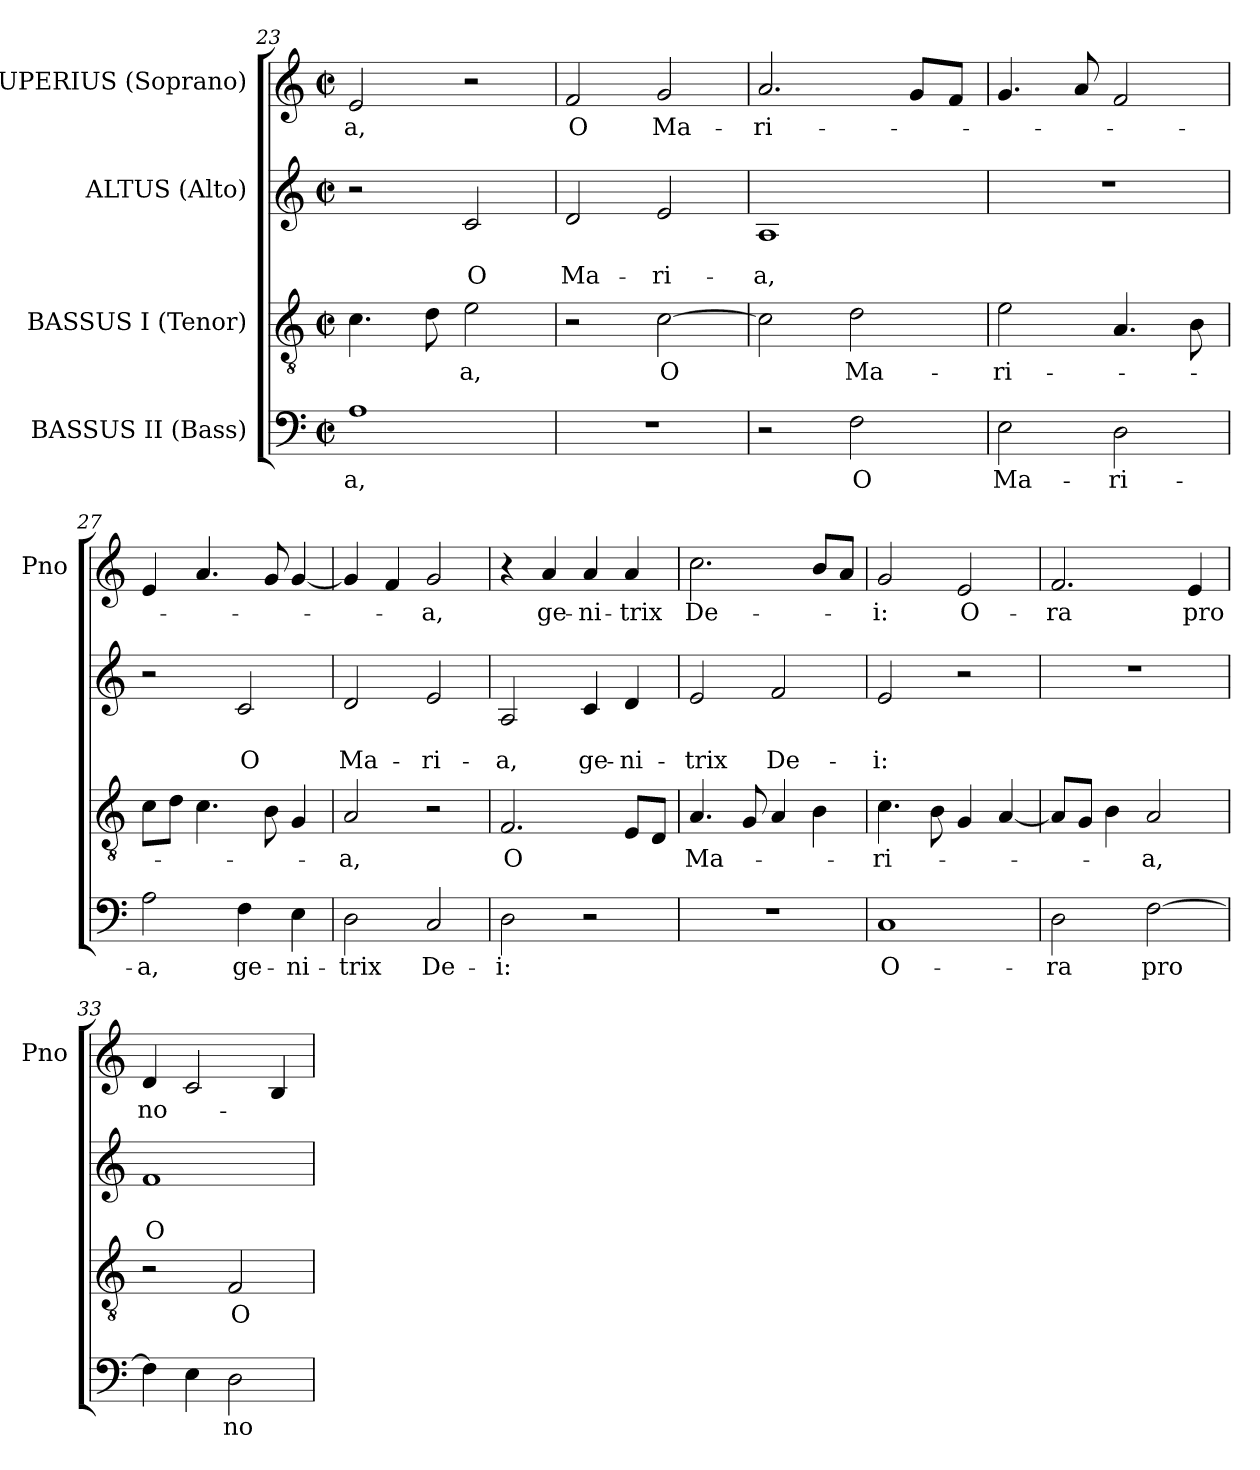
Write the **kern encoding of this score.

**kern	**text	**kern	**text	**kern	**text	**text	**kern	**text
*part4	*part4	*part3	*part3	*part2	*part2	*part2	*part1	*part1
*staff4	*staff4	*staff3	*staff3	*staff2	*staff2	*staff2	*staff1	*staff1
*I"BASSUS II (Bass)	*	*I"BASSUS I (Tenor)	*	*I"ALTUS (Alto)	*	*	*I"SUPERIUS (Soprano)	*
*	*	*	*	*	*	*	*I'Pno	*
*clefF4	*	*clefGv2	*	*clefG2	*	*	*clefG2	*
*k[]	*	*k[]	*	*k[]	*	*	*k[]	*
*C:	*	*C:	*	*C:	*	*	*C:	*
*M2/2	*	*M2/2	*	*M2/2	*	*	*M2/2	*
*met(c|)	*	*met(c|)	*	*met(c|)	*	*	*met(c|)	*
=23	=23	=23	=23	=23	=23	=23	=23	=23
!	!LO:LY:b	!	!	!	!	!	!	!
!	!	!	!	!	!	!	!	!LO:LY:b
1A	-a,	4.c\	.	2r	.	.	2e/	-a,
.	.	8d\	.	.	.	.	.	.
!	!	!	!LO:LY:b	!	!	!	!	!
!	!	!	!	!	!	!LO:LY:b	!	!
.	.	2e\	-a,	2c/	.	O	2r	.
=24	=24	=24	=24	=24	=24	=24	=24	=24
!	!	!	!	!	!	!LO:LY:b	!	!
!	!	!	!	!	!	!	!	!LO:LY:b
1r	.	2r	.	2d/	.	Ma-	2f/	O
!	!	!	!LO:LY:b	!	!	!	!	!
!	!	!	!	!	!	!LO:LY:b	!	!
!	!	!	!	!	!	!	!	!LO:LY:b
.	.	[2c\	O	2e/	.	-ri-	2g/	Ma-
=25	=25	=25	=25	=25	=25	=25	=25	=25
!	!	!	!	!	!	!LO:LY:b	!	!
!	!	!	!	!	!	!	!	!LO:LY:b
2r	.	2c\]	.	1A	.	-a,	2.a/	-ri-
!	!LO:LY:b	!	!	!	!	!	!	!
!	!	!	!LO:LY:b	!	!	!	!	!
2F\	O	2d\	Ma-	.	.	.	.	.
.	.	.	.	.	.	.	8g/L	.
.	.	.	.	.	.	.	8f/J	.
=26	=26	=26	=26	=26	=26	=26	=26	=26
!	!LO:LY:b	!	!	!	!	!	!	!
!	!	!	!LO:LY:b	!	!	!	!	!
2E\	Ma-	2e\	-ri-	1r	.	.	4.g/	.
.	.	.	.	.	.	.	8a/	.
!	!LO:LY:b	!	!	!	!	!	!	!
2D\	-ri-	4.A/	.	.	.	.	2f/	.
.	.	8B\	.	.	.	.	.	.
=27	=27	=27	=27	=27	=27	=27	=27	=27
!	!LO:LY:b	!	!	!	!	!	!	!
2A\	-a,	8c\L	.	2r	.	.	4e/	.
.	.	8d\J	.	.	.	.	.	.
.	.	4.c\	.	.	.	.	4.a/	.
!	!LO:LY:b	!	!	!	!	!	!	!
!	!	!	!	!	!	!LO:LY:b	!	!
4F\	ge-	.	.	2c/	.	O	.	.
.	.	8B\	.	.	.	.	8g/	.
!	!LO:LY:b	!	!	!	!	!	!	!
4E\	-ni-	4G/	.	.	.	.	[4g/	.
=28	=28	=28	=28	=28	=28	=28	=28	=28
!	!LO:LY:b	!	!	!	!	!	!	!
!	!	!	!LO:LY:b	!	!	!	!	!
!	!	!	!	!	!	!LO:LY:b	!	!
2D\	-trix	2A/	-a,	2d/	.	Ma-	4g/]	.
.	.	.	.	.	.	.	4f/	.
!	!LO:LY:b	!	!	!	!	!	!	!
!	!	!	!	!	!	!LO:LY:b	!	!
!	!	!	!	!	!	!	!	!LO:LY:b
2C/	De-	2r	.	2e/	.	-ri-	2g/	-a,
!!LO:LB:g=z
=29	=29	=29	=29	=29	=29	=29	=29	=29
!	!LO:LY:b	!	!	!	!	!	!	!
!	!	!	!LO:LY:b	!	!	!	!	!
!	!	!	!	!	!	!LO:LY:b	!	!
2D\	-i:	2.F/	O	2A/	.	-a,	4r	.
!	!	!	!	!	!	!	!	!LO:LY:b
.	.	.	.	.	.	.	4a/	ge-
!	!	!	!	!	!	!LO:LY:b	!	!
!	!	!	!	!	!	!	!	!LO:LY:b
2r	.	.	.	4c/	.	ge-	4a/	-ni-
!	!	!	!	!	!	!LO:LY:b	!	!
!	!	!	!	!	!	!	!	!LO:LY:b
.	.	8E/L	.	4d/	.	-ni-	4a/	-trix
.	.	8D/J	.	.	.	.	.	.
=30	=30	=30	=30	=30	=30	=30	=30	=30
!	!	!	!LO:LY:b	!	!	!	!	!
!	!	!	!	!	!	!LO:LY:b	!	!
!	!	!	!	!	!	!	!	!LO:LY:b
1r	.	4.A/	Ma-	2e/	.	-trix	2.cc\	De-
.	.	8G/	.	.	.	.	.	.
!	!	!	!	!	!	!LO:LY:b	!	!
.	.	4A/	.	2f/	.	De-	.	.
.	.	4B\	.	.	.	.	8b/L	.
.	.	.	.	.	.	.	8a/J	.
=31	=31	=31	=31	=31	=31	=31	=31	=31
!	!LO:LY:b	!	!	!	!	!	!	!
!	!	!	!LO:LY:b	!	!	!	!	!
!	!	!	!	!	!	!LO:LY:b	!	!
!	!	!	!	!	!	!	!	!LO:LY:b
1C	O-	4.c\	-ri-	2e/	.	-i:	2g/	-i:
.	.	8B\	.	.	.	.	.	.
!	!	!	!	!	!	!	!	!LO:LY:b
.	.	4G/	.	2r	.	.	2e/	O-
.	.	[4A/	.	.	.	.	.	.
=32	=32	=32	=32	=32	=32	=32	=32	=32
!	!LO:LY:b	!	!	!	!	!	!	!
!	!	!	!	!	!	!	!	!LO:LY:b
2D\	-ra	8A/L]	.	1r	.	.	2.f/	-ra
.	.	8G/J	.	.	.	.	.	.
.	.	4B\	.	.	.	.	.	.
!	!LO:LY:b	!	!	!	!	!	!	!
!	!	!	!LO:LY:b	!	!	!	!	!
[2F\	pro	2A/	-a,	.	.	.	.	.
!	!	!	!	!	!	!	!	!LO:LY:b
.	.	.	.	.	.	.	4e/	pro
=33	=33	=33	=33	=33	=33	=33	=33	=33
!	!	!	!	!	!	!LO:LY:b	!	!
!	!	!	!	!	!	!	!	!LO:LY:b
4F\]	.	2r	.	1f	.	O-	4d/	no-
4E\	.	.	.	.	.	.	2c/	.
!	!LO:LY:b	!	!	!	!	!	!	!
!	!	!	!LO:LY:b	!	!	!	!	!
2D\	no-	2F/	O-	.	.	.	.	.
.	.	.	.	.	.	.	4B/	.
=	=	=	=	=	=	=	=	=
*-	*-	*-	*-	*-	*-	*-	*-	*-
